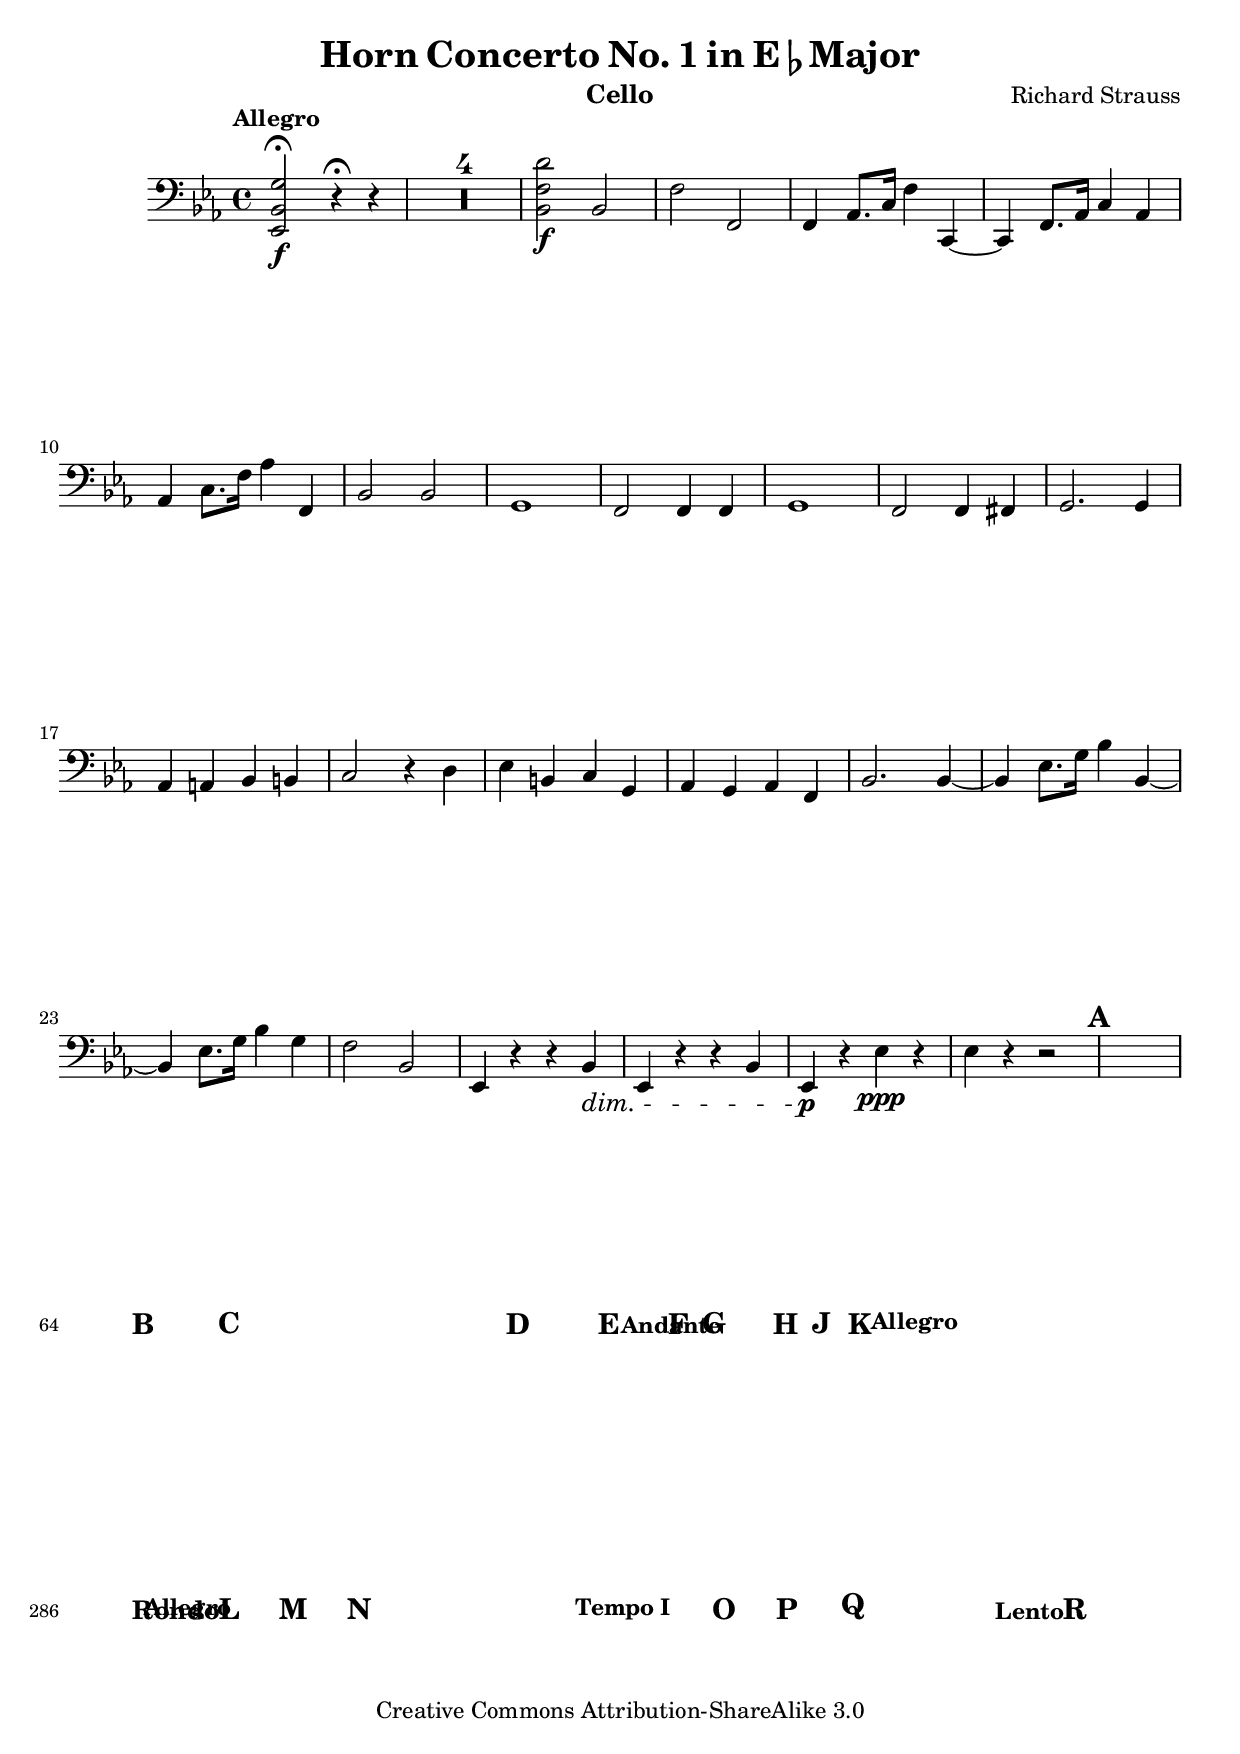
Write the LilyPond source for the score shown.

\version "2.13.33"

\version "2.13.33"

\include "defs.ily"

celloMvtI = \relative c,
{
  \clef bass
  \key ees \major
  <ees bes' g'>2\f\fermata r4\fermata r |
  R1*4 |
  <bes' f' d'>2\f bes |
  f'2 f, |
  f4 aes8. c16 f4 c,4~ |
  c4 f8. aes16 c4 aes |
  aes c8. f16 aes4 f, |
  bes2 bes |
  g1 |
  f2 f4 f |
  g1 |
  f2 f4 fis |
  g2. g4 |
  aes a bes b |
  c2 r4 d4 |
  ees b c g |
  aes g aes f |
  bes2. bes4~ |
  bes ees8. g16 bes4 bes,~ |
  bes ees8. g16 bes4 g |
  f2 bes, |
  ees,4 r r bes'\dim
  ees, r r bes' |
  ees,\p r ees'\ppp r |
  ees r r2 |

  %A
}

celloMvtII = \relative c'
{
}

celloMvtIII = \relative c'
{
}

cello = {\celloMvtI \celloMvtII \celloMvtIII}


instrument = "Cello"
notes = \cello

\include "part.ily"
